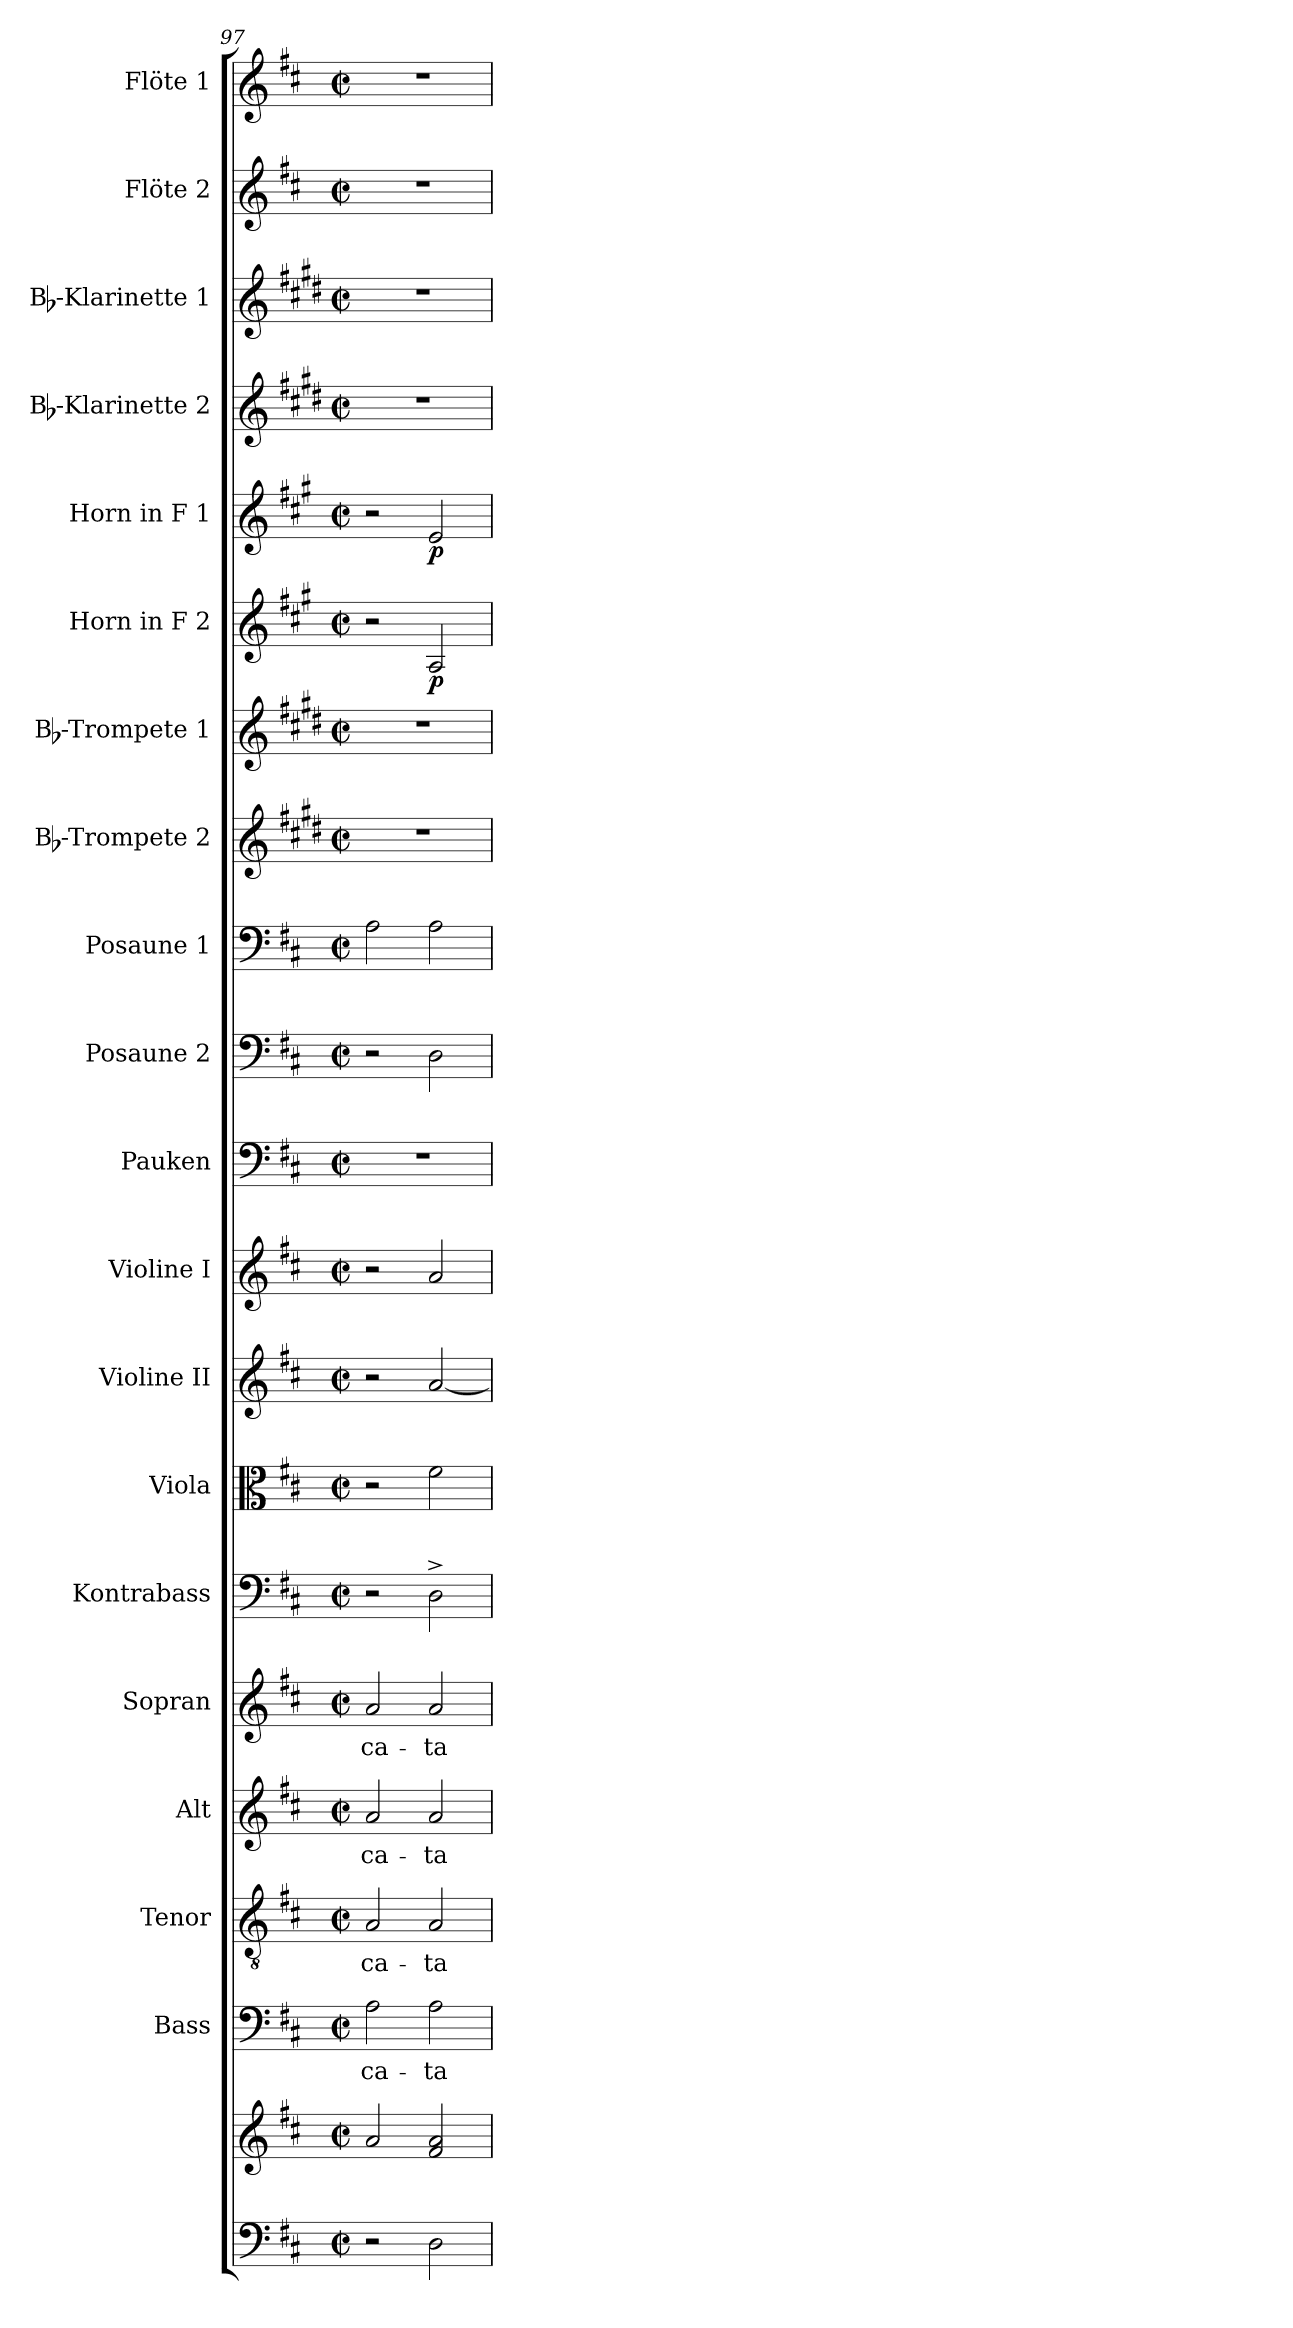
**kern	**kern	**kern	**text	**kern	**text	**kern	**text	**kern	**text	**kern	**kern	**kern	**kern	**kern	**kern	**kern	**kern	**kern	**kern	**dynam	**kern	**dynam	**kern	**kern	**kern	**kern
*part20	*part20	*part19	*part19	*part18	*part18	*part17	*part17	*part16	*part16	*part15	*part14	*part13	*part12	*part11	*part10	*part9	*part8	*part7	*part6	*part6	*part5	*part5	*part4	*part3	*part2	*part1
*staff21	*staff20	*staff19	*staff19	*staff18	*staff18	*staff17	*staff17	*staff16	*staff16	*staff15	*staff14	*staff13	*staff12	*staff11	*staff10	*staff9	*staff8	*staff7	*staff6	*staff6	*staff5	*staff5	*staff4	*staff3	*staff2	*staff1
*	*	*I"Bass	*	*I"Tenor	*	*I"Alt	*	*I"Sopran	*	*I"Kontrabass	*I"Viola	*I"Violine II	*I"Violine I	*I"Pauken	*I"Posaune 2	*I"Posaune 1	*I"Bb-Trompete 2	*I"Bb-Trompete 1	*I"Horn in F 2	*	*I"Horn in F 1	*	*I"Bb-Klarinette 2	*I"Bb-Klarinette 1	*I"Flöte 2	*I"Flöte 1
*	*	*I'B.	*	*I'T.	*	*I'A.	*	*I'S.	*	*I'Kb.	*I'Vla.	*I'Vl. II	*I'Vl. I	*I'Pk.	*I'Pos. 2	*I'Pos. 1	*I'Bb Trp. 2	*I'Bb Trp. 1	*	*	*	*	*I'Bb Kl. 2	*I'Bb Kl. 1	*I'Fl. 2	*I'Fl. 1
*clefF4	*clefG2	*clefF4	*	*clefGv2	*	*clefG2	*	*clefG2	*	*clefF4	*clefC3	*clefG2	*clefG2	*clefF4	*clefF4	*clefF4	*clefG2	*clefG2	*clefG2	*	*clefG2	*	*clefG2	*clefG2	*clefG2	*clefG2
*	*	*	*	*	*	*	*	*	*	*ITrd7c12	*	*	*	*	*	*	*ITrd1c2	*ITrd1c2	*ITrd4c7	*	*ITrd4c7	*	*ITrd1c2	*ITrd1c2	*	*
*k[f#c#]	*k[f#c#]	*k[f#c#]	*	*k[f#c#]	*	*k[f#c#]	*	*k[f#c#]	*	*k[f#c#]	*k[f#c#]	*k[f#c#]	*k[f#c#]	*k[f#c#]	*k[f#c#]	*k[f#c#]	*k[f#c#]	*k[f#c#]	*k[f#c#]	*	*k[f#c#]	*	*k[f#c#]	*k[f#c#]	*k[f#c#]	*k[f#c#]
*D:	*D:	*D:	*	*D:	*	*D:	*	*D:	*	*D:	*D:	*D:	*D:	*D:	*D:	*D:	*D:	*D:	*D:	*	*D:	*	*D:	*D:	*D:	*D:
*M2/2	*M2/2	*M2/2	*	*M2/2	*	*M2/2	*	*M2/2	*	*M2/2	*M2/2	*M2/2	*M2/2	*M2/2	*M2/2	*M2/2	*M2/2	*M2/2	*M2/2	*	*M2/2	*	*M2/2	*M2/2	*M2/2	*M2/2
*met(c|)	*met(c|)	*met(c|)	*	*met(c|)	*	*met(c|)	*	*met(c|)	*	*met(c|)	*met(c|)	*met(c|)	*met(c|)	*met(c|)	*met(c|)	*met(c|)	*met(c|)	*met(c|)	*met(c|)	*	*met(c|)	*	*met(c|)	*met(c|)	*met(c|)	*met(c|)
=97	=97	=97	=97	=97	=97	=97	=97	=97	=97	=97	=97	=97	=97	=97	=97	=97	=97	=97	=97	=97	=97	=97	=97	=97	=97	=97
!	!	!	!LO:LY:b	!	!LO:LY:b	!	!LO:LY:b	!	!LO:LY:b	!	!	!	!	!	!	!	!	!	!	!	!	!	!	!	!	!
2r	2a/	2A\	-ca-	2A/	-ca-	2a/	-ca-	2a/	-ca-	2r	2r	2r	2r	1r	2r	2A\	1r	1r	2r	.	2r	.	1r	1r	1r	1r
!	!	!	!LO:LY:b	!	!LO:LY:b	!	!LO:LY:b	!	!LO:LY:b	!	!	!	!	!	!	!	!	!	!	!LO:DY:b	!	!LO:DY:b	!	!	!	!
2D\	2f#/ 2a/	2A\	-ta	2A/	-ta	2a/	-ta	2a/	-ta	2DD^>\	2f#\	[2a/	2a/	.	2D\	2A\	.	.	2D/	p	2A/	p	.	.	.	.
=	=	=	=	=	=	=	=	=	=	=	=	=	=	=	=	=	=	=	=	=	=	=	=	=	=	=
*-	*-	*-	*-	*-	*-	*-	*-	*-	*-	*-	*-	*-	*-	*-	*-	*-	*-	*-	*-	*-	*-	*-	*-	*-	*-	*-
